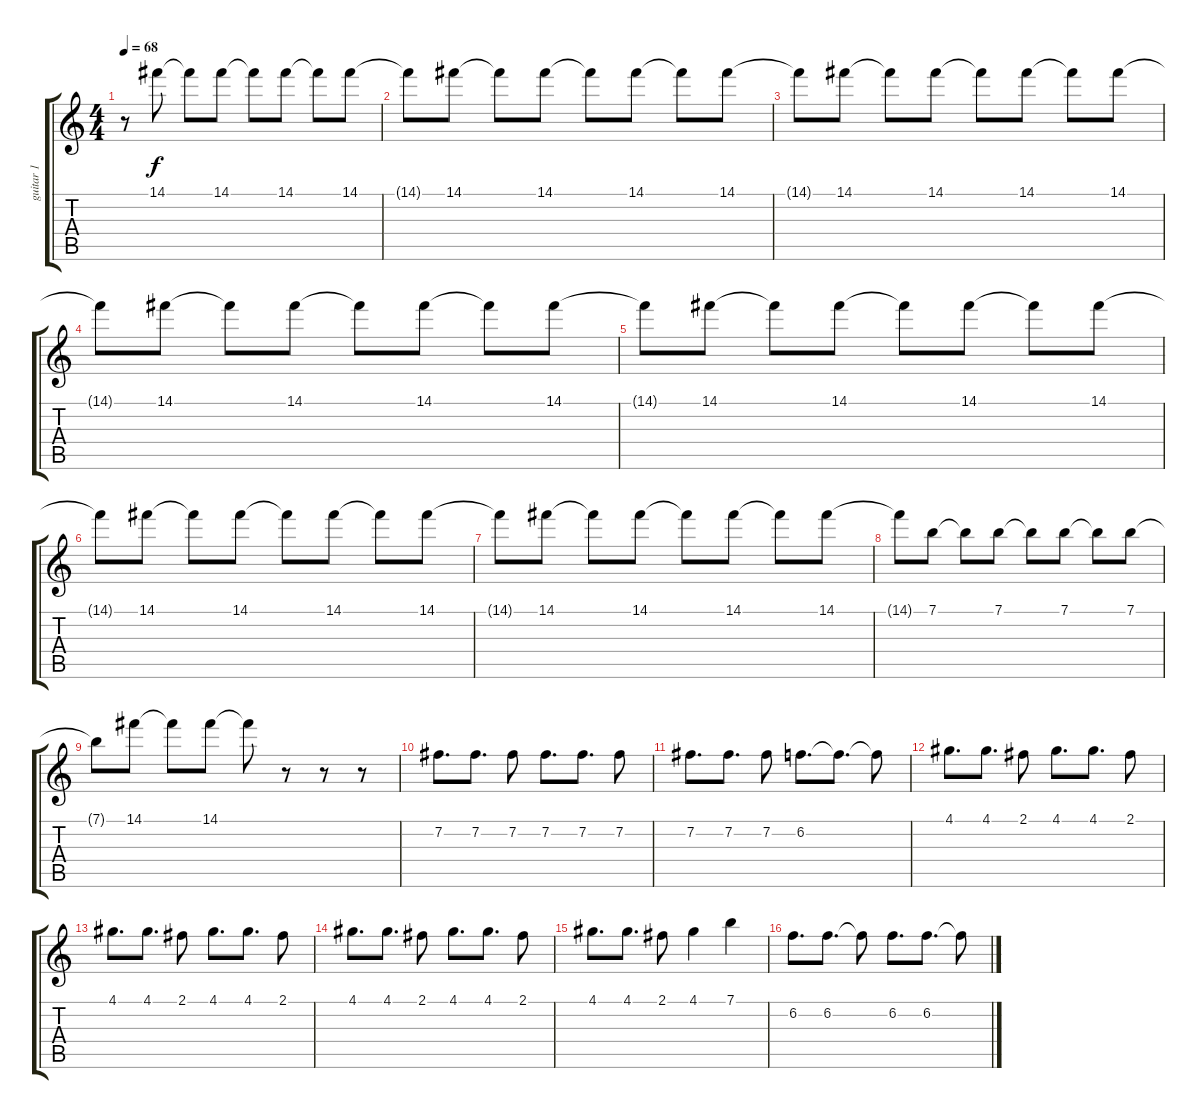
\track ("guitar 1" "guitar 1") {instrument electricguitarjazz}
\staff {score tabs}
\tuning (E4 B3 G3 D3 A2 E2) {hide}
\ts (4 4)
\tempo 68
\clef g2
\ks c
r.8{dy f} 14.1.8 14.1{t}.8 14.1.8 14.1{t}.8 14.1.8 14.1{t}.8 14.1.8 |
14.1{t}.8 14.1.8 14.1{t}.8 14.1.8 14.1{t}.8 14.1.8 14.1{t}.8 14.1.8 |
14.1{t}.8 14.1.8 14.1{t}.8 14.1.8 14.1{t}.8 14.1.8 14.1{t}.8 14.1.8 |
14.1{t}.8 14.1.8 14.1{t}.8 14.1.8 14.1{t}.8 14.1.8 14.1{t}.8 14.1.8 |
14.1{t}.8 14.1.8 14.1{t}.8 14.1.8 14.1{t}.8 14.1.8 14.1{t}.8 14.1.8 |
14.1{t}.8 14.1.8 14.1{t}.8 14.1.8 14.1{t}.8 14.1.8 14.1{t}.8 14.1.8 |
14.1{t}.8 14.1.8 14.1{t}.8 14.1.8 14.1{t}.8 14.1.8 14.1{t}.8 14.1.8 |
14.1{t}.8 7.1.8 7.1{t}.8 7.1.8 7.1{t}.8 7.1.8 7.1{t}.8 7.1.8 |
7.1{t}.8 14.1.8 14.1{t}.8 14.1.8 14.1{t}.8 r.8 r.8 r.8 |
7.2.8{d} 7.2.8{d} 7.2.8 7.2.8{d} 7.2.8{d} 7.2.8 |
7.2.8{d} 7.2.8{d} 7.2.8 6.2.8{d} 6.2{t}.8{d} 6.2{t}.8 |
4.1.8{d} 4.1.8{d} 2.1.8 4.1.8{d} 4.1.8{d} 2.1.8 |
4.1.8{d} 4.1.8{d} 2.1.8 4.1.8{d} 4.1.8{d} 2.1.8 |
4.1.8{d} 4.1.8{d} 2.1.8 4.1.8{d} 4.1.8{d} 2.1.8 |
4.1.8{d} 4.1.8{d} 2.1.8 4.1.4 7.1.4 |
6.2.8{d} 6.2.8{d} 6.2{t}.8 6.2.8{d} 6.2.8{d} 6.2{t}.8
